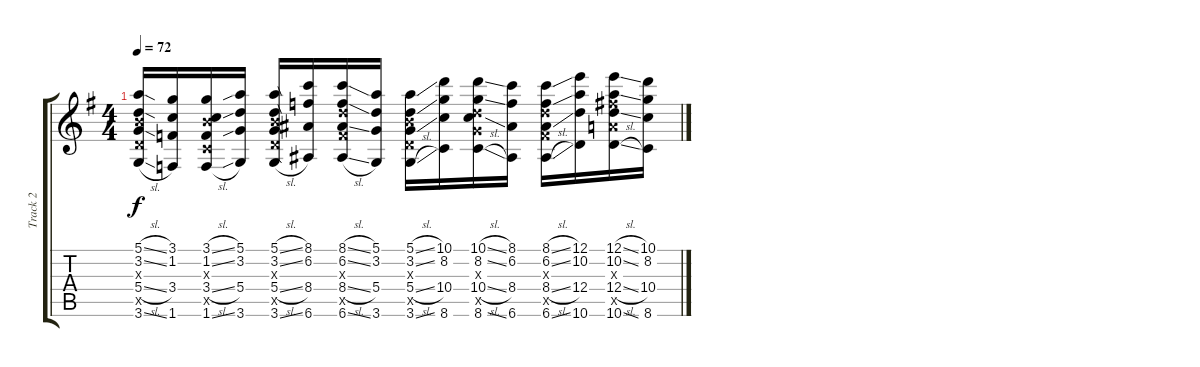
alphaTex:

\track ("Track 2" "Track 2") {instrument electricguitarclean}
\staff {score tabs}
\tuning (E4 B3 G3 D3 A2 E2) {hide}
\ts (4 4)
\tempo 72
\clef g2
\ks g
(5.1{sl} 3.2{sl} 4.3{x} 5.4{sl} 5.5{x} 3.6{sl}).16{dy f} (3.1 1.2 3.4 1.6).16 (3.1{sl} 1.2{sl} 4.3{x} 3.4{sl} 3.5{x} 1.6{sl}).16 (5.1 3.2 5.4 3.6).16 (5.1{sl} 3.2{sl} 4.3{x} 5.4{sl} 5.5{x} 3.6{sl}).16 (8.1 6.2 8.4 6.6).16 (8.1{sl} 6.2{sl} 7.3{x} 8.4{sl} 8.5{x} 6.6{sl}).16 (5.1 3.2 5.4 3.6).16 (5.1{sl} 3.2{sl} 4.3{x} 5.4{sl} 5.5{x} 3.6{sl}).16 (10.1 8.2 10.4 8.6).16 (10.1{sl} 8.2{sl} 7.3{x} 10.4{sl} 10.5{x} 8.6{sl}).16 (8.1 6.2 8.4 6.6).16 (8.1{sl} 6.2{sl} 7.3{x} 8.4{sl} 8.5{x} 6.6{sl}).16 (12.1 10.2 12.4 10.6).16 (12.1{sl} 10.2{sl} 11.3{x} 12.4{sl} 12.5{x} 10.6{sl}).16 (10.1 8.2 10.4 8.6).16
